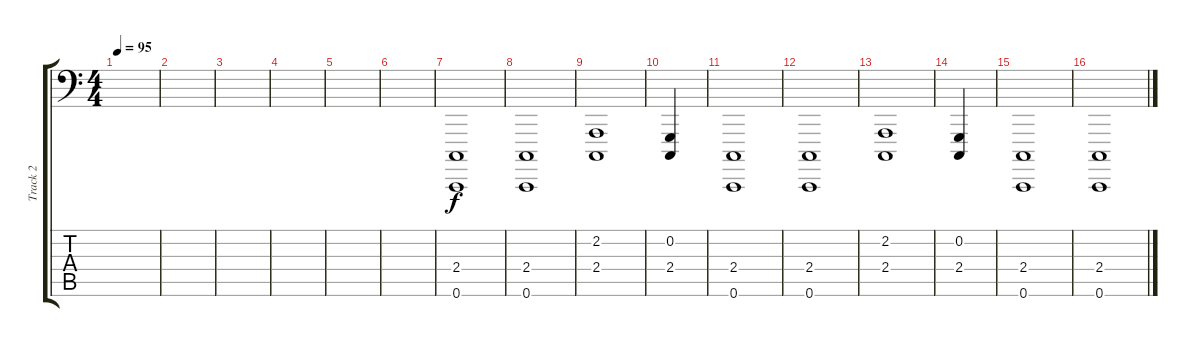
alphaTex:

\track ("Track 2" "Track 2") {instrument acousticgrandpiano}
\staff {score tabs}
\tuning (C2 G1 Eb1 Bb0 F0 C0) {hide}
\ts (4 4)
\tempo 95
\clef f4
\ks c
|
|
|
|
|
|
(2.4 0.6).1 |
(2.4 0.6).1 |
(2.2 2.4).1 |
(0.2 2.4).4 |
(2.4 0.6).1 |
(2.4 0.6).1 |
(2.2 2.4).1 |
(0.2 2.4).4 |
(2.4 0.6).1 |
(2.4 0.6).1
